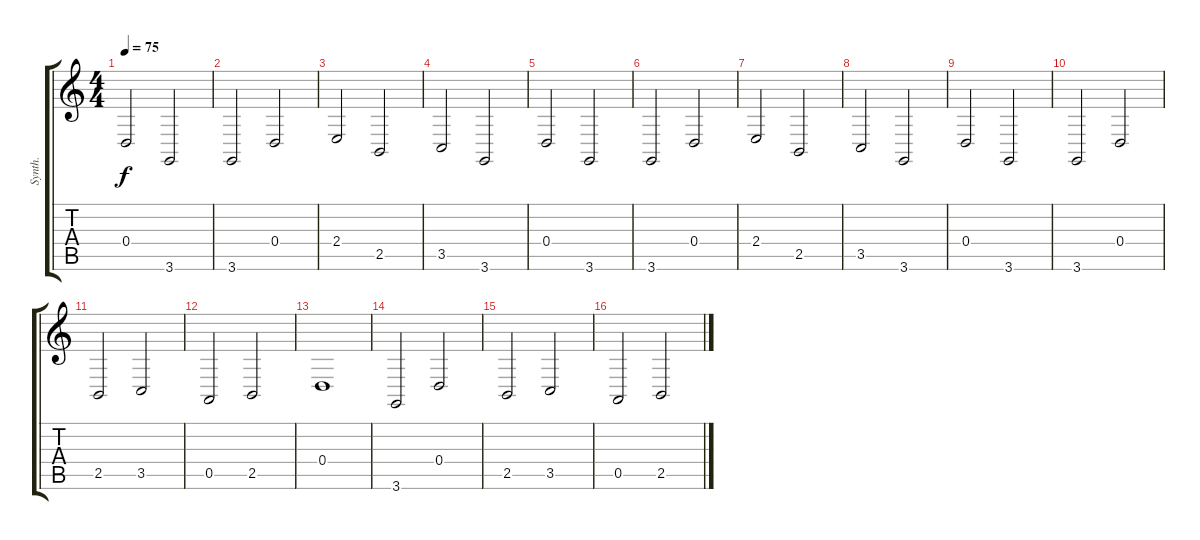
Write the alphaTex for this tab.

\track ("Synth." "Synth.") {instrument synthstrings1}
\staff {score tabs}
\tuning (E4 B3 G3 D3 A2 E2) {hide}
\ts (4 4)
\tempo 75
\clef g2
\ks c
0.4.2{dy f} 3.6.2 |
3.6.2 0.4.2 |
2.4.2 2.5.2 |
3.5.2 3.6.2 |
0.4.2 3.6.2 |
3.6.2 0.4.2 |
2.4.2 2.5.2 |
3.5.2 3.6.2 |
0.4.2 3.6.2 |
3.6.2 0.4.2 |
2.5.2 3.5.2 |
0.5.2 2.5.2 |
0.4.1 |
3.6.2 0.4.2 |
2.5.2 3.5.2 |
0.5.2 2.5.2
